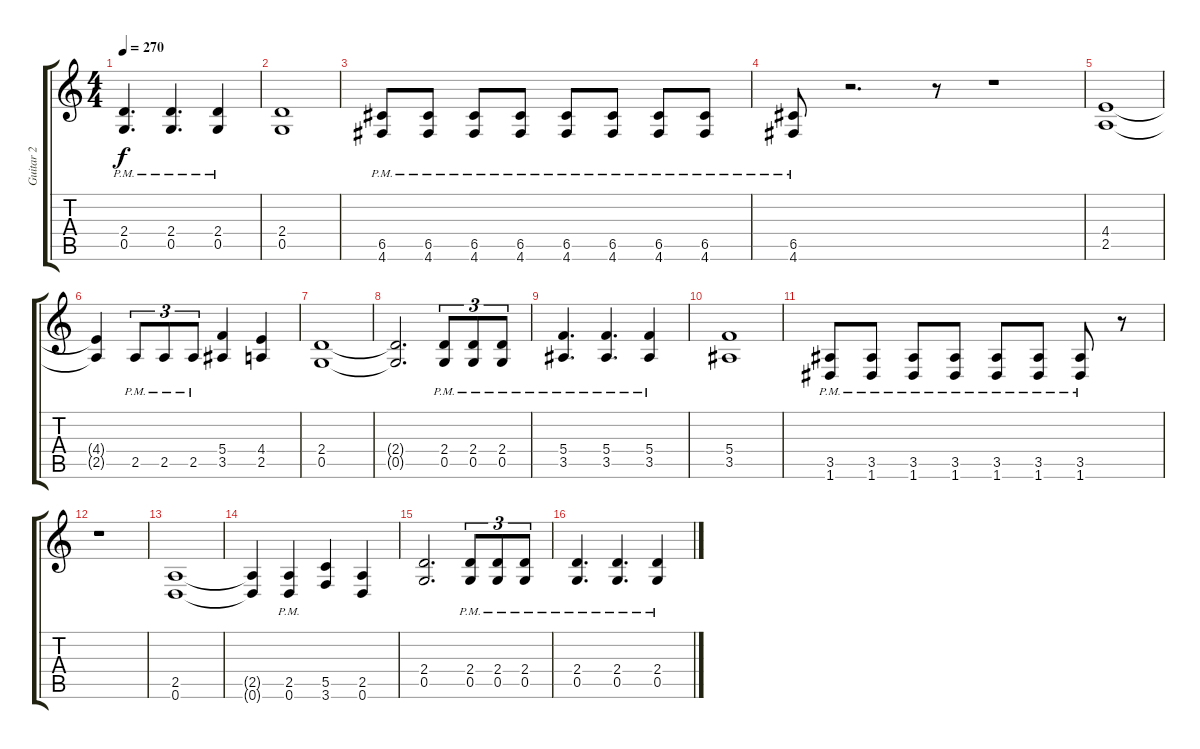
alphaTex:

\track ("Guitar 2" "Guitar 2") {instrument overdrivenguitar}
\staff {score tabs}
\tuning (D4 A3 F3 C3 G2 D2) {hide}
\ts (4 4)
\tempo 270
\clef g2
\ks c
(2.4{pm} 0.5{pm}).4{d dy f} (2.4{pm} 0.5{pm}).4{d} (2.4{pm} 0.5{pm}).4 |
(2.4 0.5).1 |
(6.5{pm} 4.6{pm}).8 (6.5{pm} 4.6{pm}).8 (6.5{pm} 4.6{pm}).8 (6.5{pm} 4.6{pm}).8 (6.5{pm} 4.6{pm}).8 (6.5{pm} 4.6{pm}).8 (6.5{pm} 4.6{pm}).8 (6.5{pm} 4.6{pm}).8 |
(6.5{pm} 4.6{pm}).8 r.2{d} r.8 r.1 |
(4.4 2.5).1 |
(4.4{t} 2.5{t}).4 2.5{pm}.8{tu (3 2)} 2.5{pm}.8{tu (3 2)} 2.5{pm}.8{tu (3 2)} (5.4 3.5).4 (4.4 2.5).4 |
(2.4 0.5).1 |
(2.4{t} 0.5{t}).2{d} (2.4{pm} 0.5{pm}).8{tu (3 2)} (2.4{pm} 0.5{pm}).8{tu (3 2)} (2.4{pm} 0.5{pm}).8{tu (3 2)} |
(5.4{pm} 3.5{pm}).4{d} (5.4{pm} 3.5{pm}).4{d} (5.4{pm} 3.5{pm}).4 |
(5.4 3.5).1 |
(3.5{pm} 1.6{pm}).8 (3.5{pm} 1.6{pm}).8 (3.5{pm} 1.6{pm}).8 (3.5{pm} 1.6{pm}).8 (3.5{pm} 1.6{pm}).8 (3.5{pm} 1.6{pm}).8 (3.5{pm} 1.6{pm}).8 r.8 |
r.1 |
(2.5 0.6).1 |
(2.5{t} 0.6{t}).4 (2.5{pm} 0.6{pm}).4 (5.5 3.6).4 (2.5 0.6).4 |
(2.4 0.5).2{d} (2.4{pm} 0.5{pm}).8{tu (3 2)} (2.4{pm} 0.5{pm}).8{tu (3 2)} (2.4{pm} 0.5{pm}).8{tu (3 2)} |
(2.4{pm} 0.5{pm}).4{d} (2.4{pm} 0.5{pm}).4{d} (2.4{pm} 0.5{pm}).4
